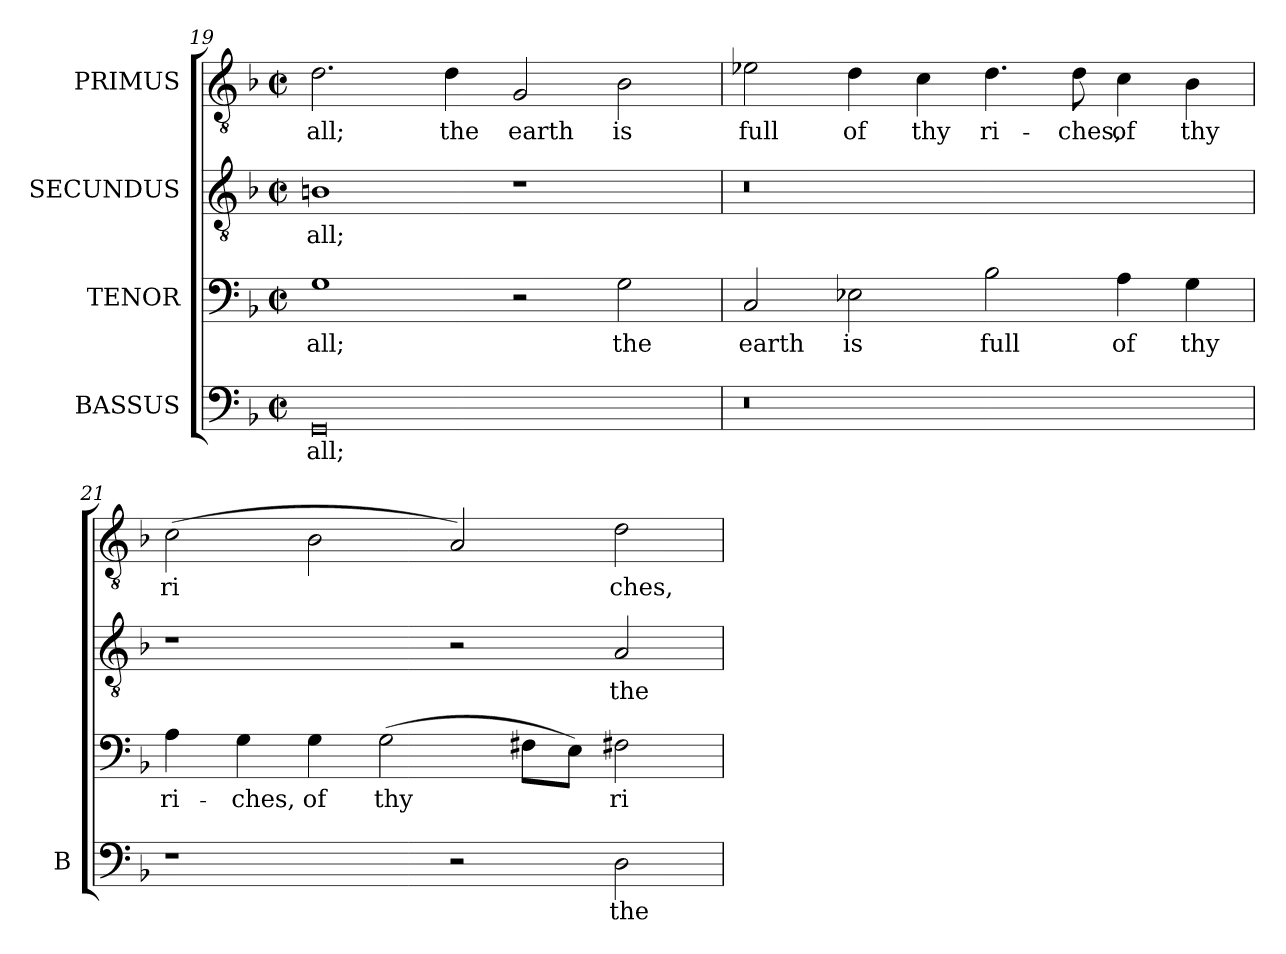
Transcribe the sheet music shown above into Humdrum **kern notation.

**kern	**text	**kern	**text	**kern	**text	**kern	**text
*part4	*part4	*part3	*part3	*part2	*part2	*part1	*part1
*staff4	*staff4	*staff3	*staff3	*staff2	*staff2	*staff1	*staff1
*I"BASSUS	*	*I"TENOR	*	*I"SECUNDUS	*	*I"PRIMUS	*
*I'B	*	*	*	*	*	*	*
!!LO:PB:g=z
*clefF4	*	*clefF4	*	*clefGv2	*	*clefGv2	*
*k[b-]	*	*k[b-]	*	*k[b-]	*	*k[b-]	*
*F:	*	*F:	*	*F:	*	*F:	*
*M2/2	*	*M2/2	*	*M2/2	*	*M2/2	*
*met(c|)	*	*met(c|)	*	*met(c|)	*	*met(c|)	*
=19	=19	=19	=19	=19	=19	=19	=19
!	!LO:LY:b:cj	!	!LO:LY:b:cj	!	!LO:LY:b:cj	!	!LO:LY:b:rj
0GG	all;	1G	all;	1Bn	all;	2.d\	all;
!	!	!	!	!	!	!	!LO:LY:b:rj
.	.	.	.	.	.	4d\	the
!	!	!	!	!	!	!	!LO:LY:b:rj
.	.	2r	.	1r	.	2G/	earth
!	!	!	!LO:LY:b:cj	!	!	!	!LO:LY:b:rj
.	.	2G\	the	.	.	2B-\	is
=20	=20	=20	=20	=20	=20	=20	=20
!	!	!	!LO:LY:b:cj	!	!	!	!LO:LY:b:rj
0r	.	2C/	earth	0r	.	2e-X\	full
!	!	!	!LO:LY:b:cj	!	!	!	!LO:LY:b:rj
.	.	2E-X\	is	.	.	4d\	of
!	!	!	!	!	!	!	!LO:LY:b:rj
.	.	.	.	.	.	4c\	thy
!	!	!	!LO:LY:b:cj	!	!	!	!LO:LY:b:rj
.	.	2B-\	full	.	.	4.d\	ri-
!	!	!	!	!	!	!	!LO:LY:b:rj
.	.	.	.	.	.	8d\	-ches,
!	!	!	!LO:LY:b:cj	!	!	!	!LO:LY:b:rj
.	.	4A\	of	.	.	4c\	of
!	!	!	!LO:LY:b:cj	!	!	!	!LO:LY:b:rj
.	.	4G\	thy	.	.	4B-\	thy
=21	=21	=21	=21	=21	=21	=21	=21
!	!	!	!LO:LY:b:cj	!	!	!	!LO:LY:b:rj
1r	.	4A\	ri-	1r	.	(>2c\	ri-
!	!	!	!LO:LY:b:cj	!	!	!	!
.	.	4G\	-ches,	.	.	.	.
!	!	!	!LO:LY:b:cj	!	!	!	!LO:LY:b:rj
.	.	4G\	of	.	.	2B-\	--
!	!	!	!LO:LY:b:cj	!	!	!	!
.	.	(>2G\	thy	.	.	.	.
!	!	!	!	!	!	!	!LO:LY:b:rj
2r	.	.	.	2r	.	2A/)	--
!	!	!	!LO:LY:b:cj	!	!	!	!
.	.	8F#\L	.	.	.	.	.
!	!	!	!LO:LY:b:cj	!	!	!	!
.	.	8E\J)	.	.	.	.	.
!	!LO:LY:b:cj	!	!LO:LY:b:cj	!	!LO:LY:b:cj	!	!LO:LY:b:rj
2D\	the	2F#X\	ri-	2A/	the	2d\	-ches,
=	=	=	=	=	=	=	=
*-	*-	*-	*-	*-	*-	*-	*-
